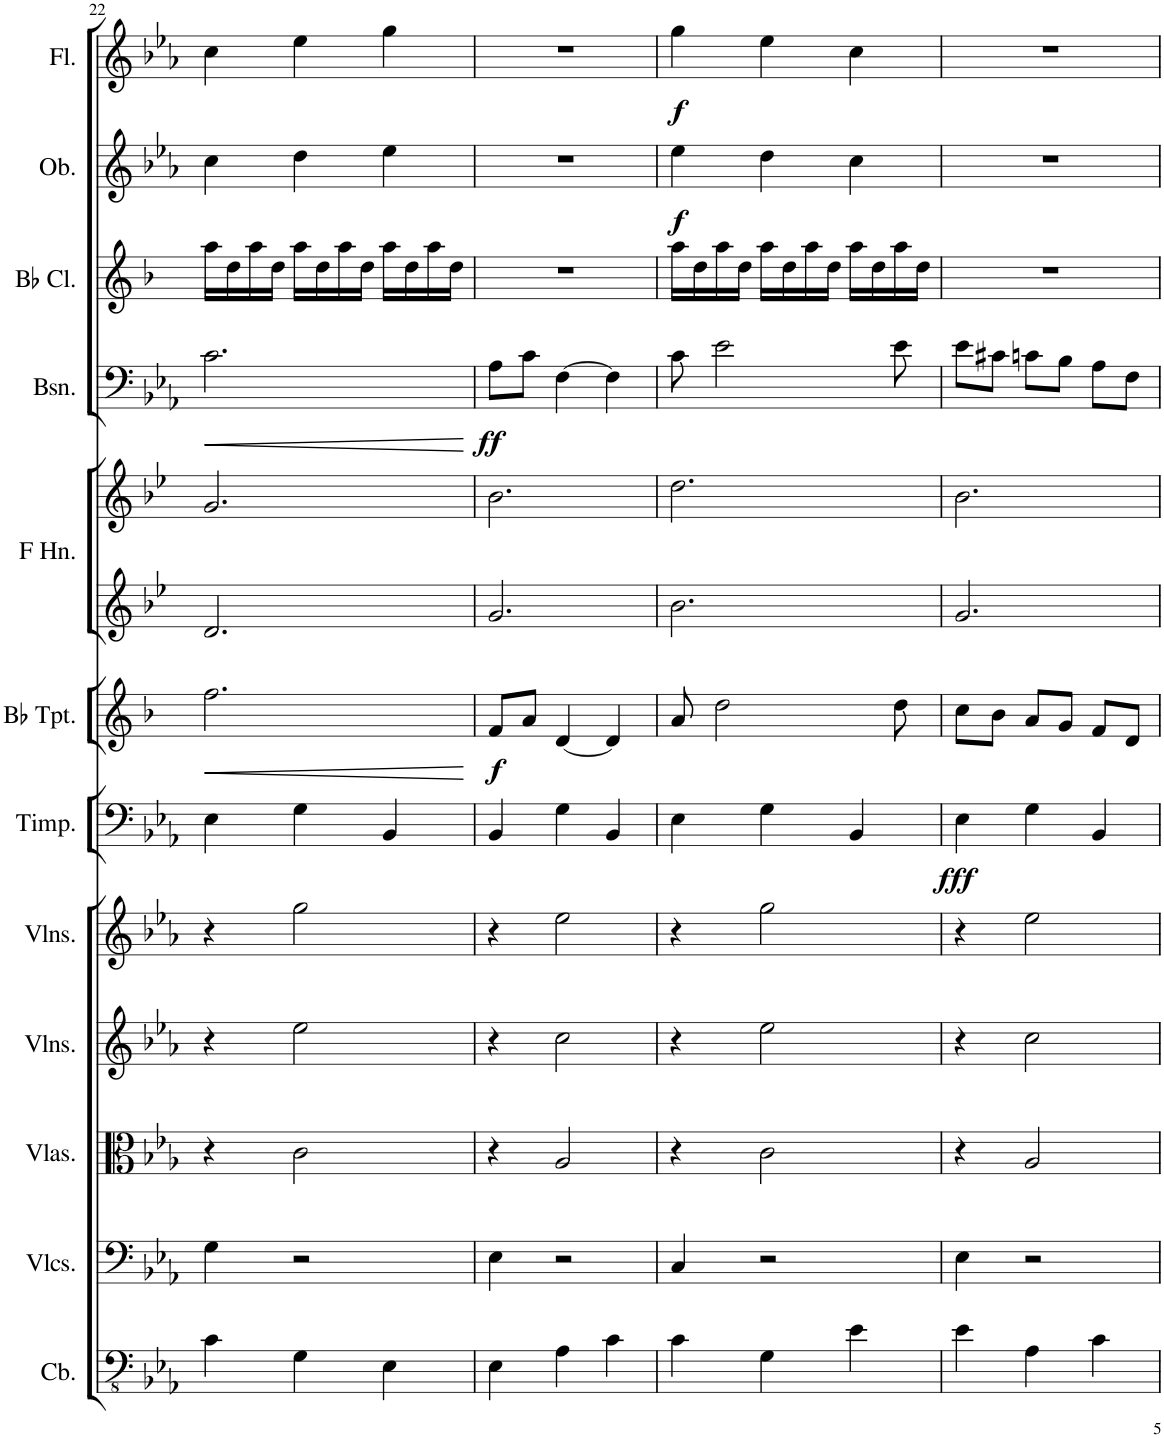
**kern	**kern	**kern	**kern	**kern	**kern	**dynam	**kern	**dynam	**kern	**kern	**kern	**dynam	**kern	**kern	**dynam	**kern	**dynam
*part12	*part11	*part10	*part9	*part8	*part7	*part7	*part6	*part6	*part5	*part5	*part4	*part4	*part3	*part2	*part2	*part1	*part1
*staff13	*staff12	*staff11	*staff10	*staff9	*staff8	*staff8	*staff7	*staff7	*staff6	*staff5	*staff4	*staff4	*staff3	*staff2	*staff2	*staff1	*staff1
*I"Contrabass	*I"Violoncellos	*I"Violas	*I"Violins II	*I"Violins I	*I"Timpani	*	*I"Trumpets in Bb	*	*I"Horns in F	*	*I"Bassoons	*	*I"Clarinets in Bb	*I"Oboes	*	*I"Flutes	*
*I'Cb.	*I'Vlcs.	*I'Vlas.	*I'Vlns.	*I'Vlns.	*I'Timp.	*	*	*	*	*	*I'Bsn.	*	*	*I'Ob.	*	*I'Fl.	*
!!LO:PB:g=z
*clefFv4	*clefF4	*clefC3	*clefG2	*clefG2	*clefF4	*	*clefG2	*	*clefG2	*clefG2	*clefF4	*	*clefG2	*clefG2	*	*clefG2	*
*Trd7c12	*	*	*	*	*	*	*Trd1c2	*	*Trd4c7	*Trd4c7	*	*	*Trd1c2	*	*	*	*
*k[b-e-a-]	*k[b-e-a-]	*k[b-e-a-]	*k[b-e-a-]	*k[b-e-a-]	*k[b-e-a-]	*	*k[b-]	*	*k[b-e-]	*k[b-e-]	*k[b-e-a-]	*	*k[b-]	*k[b-e-a-]	*	*k[b-e-a-]	*
*M3/4	*M3/4	*M3/4	*M3/4	*M3/4	*M3/4	*	*M3/4	*	*M3/4	*M3/4	*M3/4	*	*M3/4	*M3/4	*	*M3/4	*
=22	=22	=22	=22	=22	=22	=22	=22	=22	=22	=22	=22	=22	=22	=22	=22	=22	=22
!	!	!	!	!	!	!	!	!LO:HP:b	!	!	!	!LO:HP:b	!	!	!	!	!
4C\	4G\	4r	4r	4r	4E-\	.	2.ff\	<	2.d/	2.g/	2.c\	<	16aa\LL	4cc\	.	4cc\	.
.	.	.	.	.	.	.	.	.	.	.	.	.	16dd\	.	.	.	.
.	.	.	.	.	.	.	.	.	.	.	.	.	16aa\	.	.	.	.
.	.	.	.	.	.	.	.	.	.	.	.	.	16dd\JJ	.	.	.	.
4GG\	2r	2c\	2ee-\	2gg\	4G\	.	.	.	.	.	.	.	16aa\LL	4dd\	.	4ee-\	.
.	.	.	.	.	.	.	.	.	.	.	.	.	16dd\	.	.	.	.
.	.	.	.	.	.	.	.	.	.	.	.	.	16aa\	.	.	.	.
.	.	.	.	.	.	.	.	.	.	.	.	.	16dd\JJ	.	.	.	.
4EE-\	.	.	.	.	4BB-/	.	.	.	.	.	.	.	16aa\LL	4ee-\	.	4gg\	.
.	.	.	.	.	.	.	.	.	.	.	.	.	16dd\	.	.	.	.
.	.	.	.	.	.	.	.	.	.	.	.	.	16aa\	.	.	.	.
.	.	.	.	.	.	.	.	.	.	.	.	.	16dd\JJ	.	.	.	.
.	.	.	.	.	.	.	.	[	.	.	.	[	.	.	.	.	.
=23	=23	=23	=23	=23	=23	=23	=23	=23	=23	=23	=23	=23	=23	=23	=23	=23	=23
!	!	!	!	!	!	!	!	!LO:DY:b	!	!	!	!LO:DY:b	!	!	!	!	!
4EE-\	4E-\	4r	4r	4r	4BB-/	.	8f/L	f	2.g/	2.b-\	8A-\L	ff	2.r	2.r	.	2.r	.
.	.	.	.	.	.	.	8a/J	.	.	.	8c\J	.	.	.	.	.	.
4AA-\	2r	2A-/	2cc\	2ee-\	4G\	.	[4d/	.	.	.	[4F\	.	.	.	.	.	.
4C\	.	.	.	.	4BB-/	.	4d/]	.	.	.	4F\]	.	.	.	.	.	.
=24	=24	=24	=24	=24	=24	=24	=24	=24	=24	=24	=24	=24	=24	=24	=24	=24	=24
!	!	!	!	!	!	!	!	!	!	!	!	!	!	!	!LO:DY:b	!	!LO:DY:b
4C\	4C/	4r	4r	4r	4E-\	.	8a/	.	2.b-\	2.dd\	8c\	.	16aa\LL	4ee-\	f	4gg\	f
.	.	.	.	.	.	.	.	.	.	.	.	.	16dd\	.	.	.	.
.	.	.	.	.	.	.	2dd\	.	.	.	2e-\	.	16aa\	.	.	.	.
.	.	.	.	.	.	.	.	.	.	.	.	.	16dd\JJ	.	.	.	.
4GG\	2r	2c\	2ee-\	2gg\	4G\	.	.	.	.	.	.	.	16aa\LL	4dd\	.	4ee-\	.
.	.	.	.	.	.	.	.	.	.	.	.	.	16dd\	.	.	.	.
.	.	.	.	.	.	.	.	.	.	.	.	.	16aa\	.	.	.	.
.	.	.	.	.	.	.	.	.	.	.	.	.	16dd\JJ	.	.	.	.
4E-\	.	.	.	.	4BB-/	.	.	.	.	.	.	.	16aa\LL	4cc\	.	4cc\	.
.	.	.	.	.	.	.	.	.	.	.	.	.	16dd\	.	.	.	.
.	.	.	.	.	.	.	8dd\	.	.	.	8e-\	.	16aa\	.	.	.	.
.	.	.	.	.	.	.	.	.	.	.	.	.	16dd\JJ	.	.	.	.
=25	=25	=25	=25	=25	=25	=25	=25	=25	=25	=25	=25	=25	=25	=25	=25	=25	=25
!	!	!	!	!	!	!LO:DY:b	!	!	!	!	!	!	!	!	!	!	!
4E-\	4E-\	4r	4r	4r	4E-\	fff	8cc\L	.	2.g/	2.b-\	8e-\L	.	2.r	2.r	.	2.r	.
.	.	.	.	.	.	.	8b-\J	.	.	.	8c#X\J	.	.	.	.	.	.
4AA-\	2r	2A-/	2cc\	2ee-\	4G\	.	8a/L	.	.	.	8cn\L	.	.	.	.	.	.
.	.	.	.	.	.	.	8g/J	.	.	.	8B-\J	.	.	.	.	.	.
4C\	.	.	.	.	4BB-/	.	8f/L	.	.	.	8A-\L	.	.	.	.	.	.
.	.	.	.	.	.	.	8d/J	.	.	.	8F\J	.	.	.	.	.	.
=	=	=	=	=	=	=	=	=	=	=	=	=	=	=	=	=	=
*-	*-	*-	*-	*-	*-	*-	*-	*-	*-	*-	*-	*-	*-	*-	*-	*-	*-
